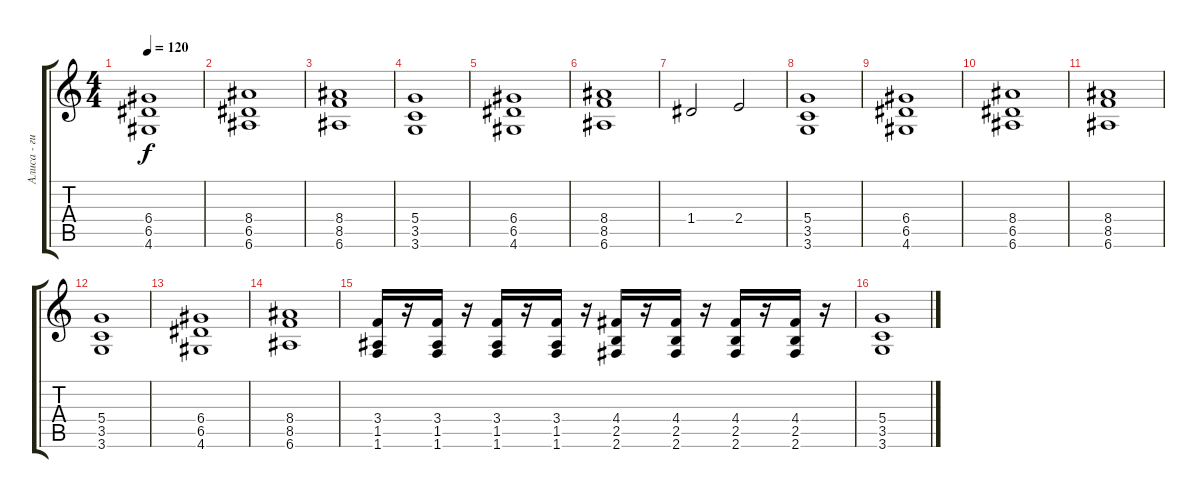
\track ("Алиса - гитара" "Алиса - ги") {instrument distortionguitar}
\staff {score tabs}
\tuning (E4 B3 G3 D3 A2 E2) {hide}
\ts (4 4)
\tempo 120
\clef g2
\ks c
(6.4 6.5 4.6).1{dy f} |
(8.4 6.5 6.6).1 |
(8.4 8.5 6.6).1 |
(5.4 3.5 3.6).1 |
(6.4 6.5 4.6).1 |
(8.4 8.5 6.6).1 |
1.4.2 2.4.2 |
(5.4 3.5 3.6).1 |
(6.4 6.5 4.6).1 |
(8.4 6.5 6.6).1 |
(8.4 8.5 6.6).1 |
(5.4 3.5 3.6).1 |
(6.4 6.5 4.6).1 |
(8.4 8.5 6.6).1 |
(3.4 1.5 1.6).16 r.16 (3.4 1.5 1.6).16 r.16 (3.4 1.5 1.6).16 r.16 (3.4 1.5 1.6).16 r.16 (4.4 2.5 2.6).16 r.16 (4.4 2.5 2.6).16 r.16 (4.4 2.5 2.6).16 r.16 (4.4 2.5 2.6).16 r.16 |
(5.4 3.5 3.6).1
